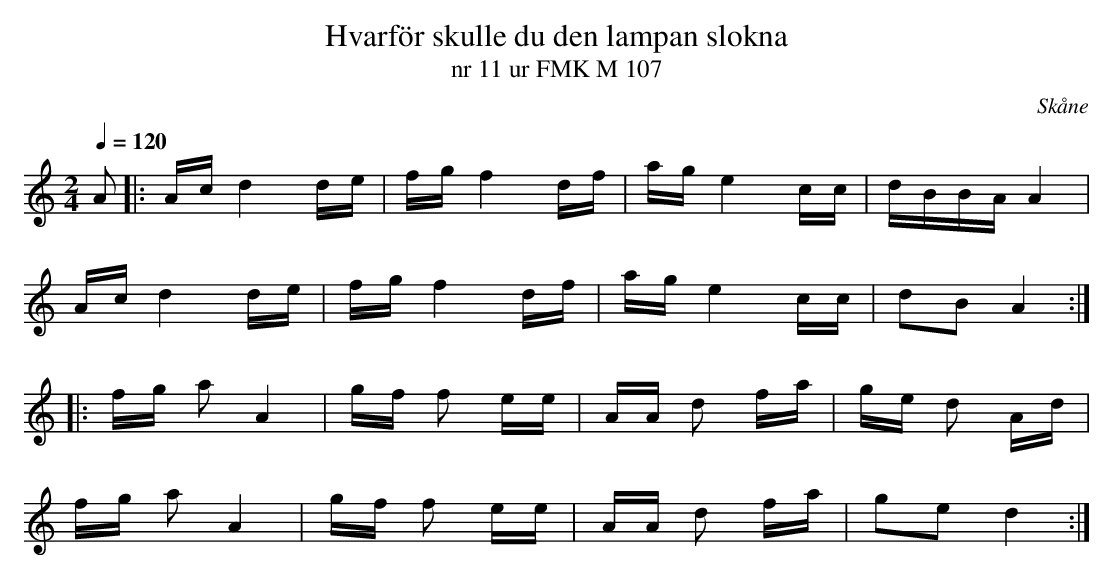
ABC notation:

X:1
T:Hvarför skulle du den lampan slokna
T:nr 11 ur FMK M 107
O:Skåne
M:2/4
L:1/16
Q:1/4=120
K:C
A2 |: Ac d4 de | fg f4 df | ag e4 cc | dBBA A4 |
      Ac d4 de | fg f4 df | ag e4 cc | d2B2 A4 :|
|: fg a2 A4 | gf f2 ee | AA d2 fa | ge d2 Ad |
   fg a2 A4 | gf f2 ee | AA d2 fa | g2e2 d4 :|
